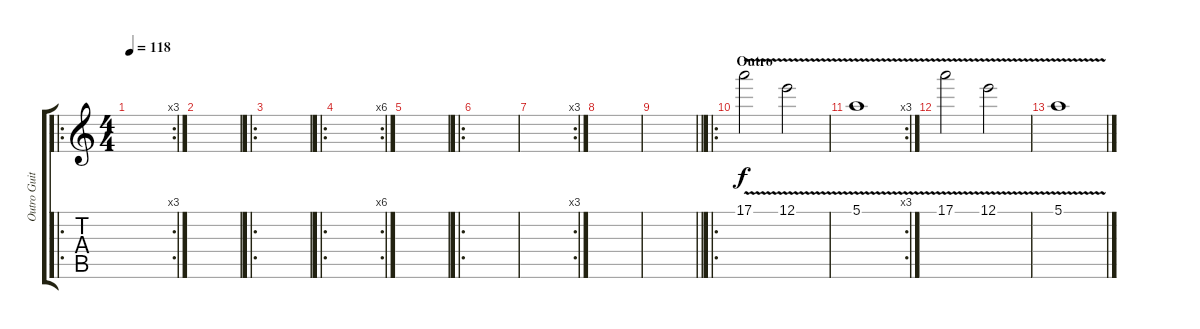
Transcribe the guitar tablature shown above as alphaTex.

\track ("Outro Guitar" "Outro Guit") {instrument distortionguitar}
\staff {score tabs}
\tuning (E4 B3 G3 D3 A2 E2) {hide}
\ro
\rc 3
\ts (4 4)
\tempo 118
\clef g2
\ks c
|
|
\ro
|
\ro
\rc 6
|
|
\ro
|
\rc 3
|
|
\barLineRight lightlight
|
\ro
\section ("" "Outro")
17.1{v}.2 12.1{v}.2 |
\rc 3
5.1{v}.1 |
17.1{v}.2 12.1{v}.2 |
5.1{v}.1
